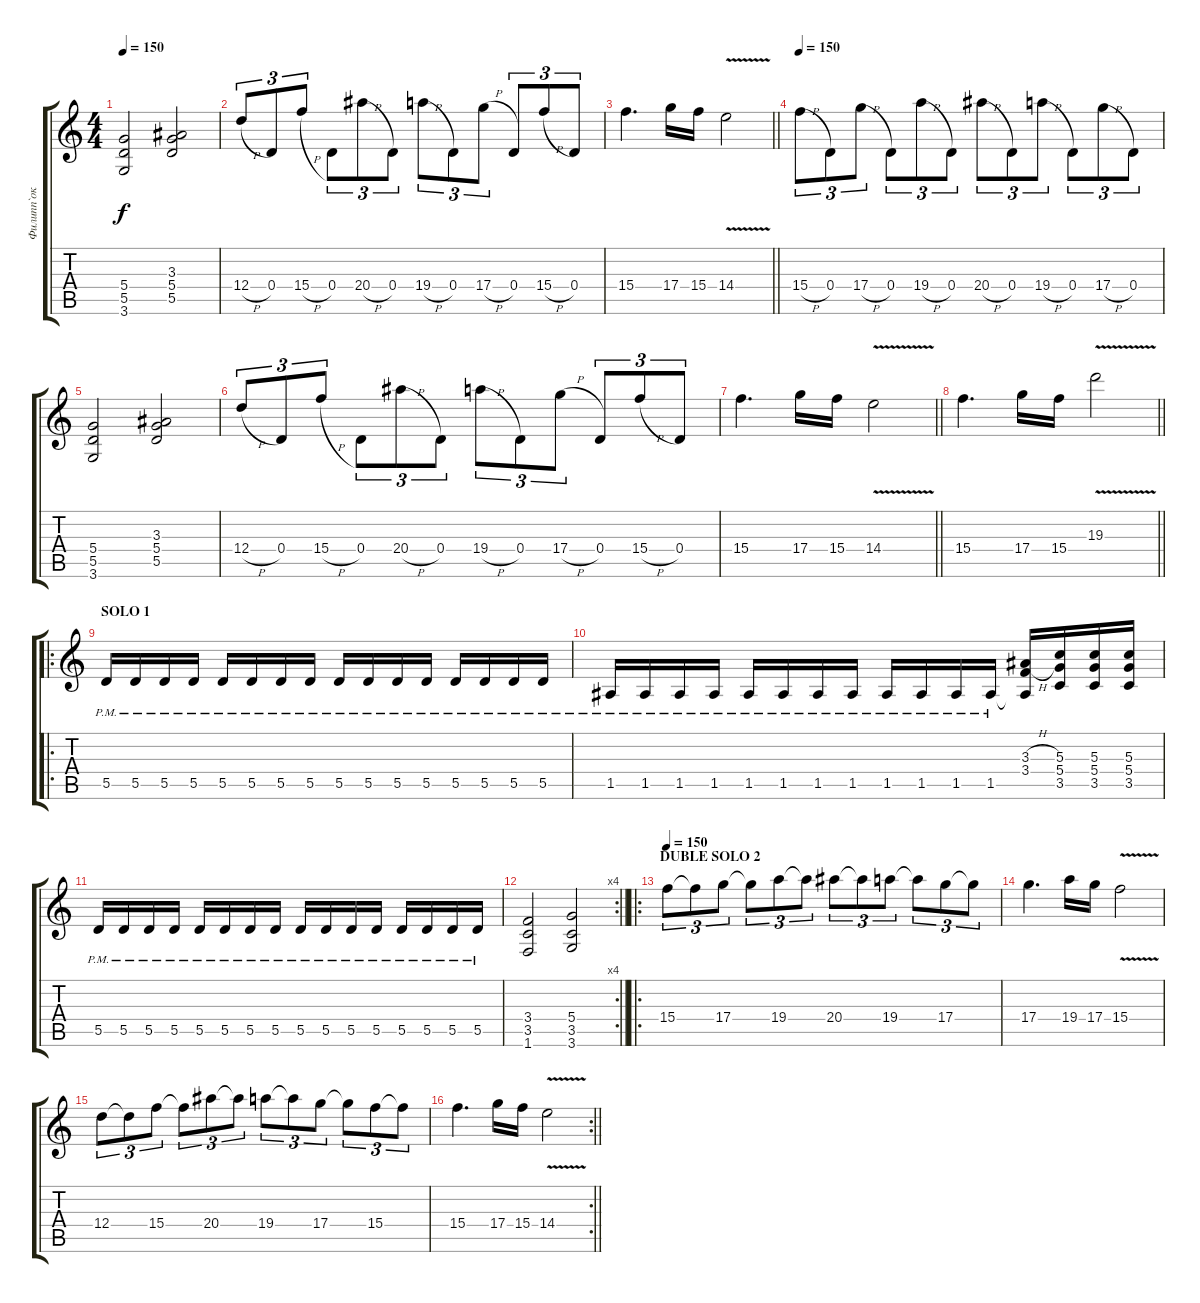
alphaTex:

\track ("Филипп`ок :)" "Филипп`ок ") {instrument distortionguitar}
\staff {score tabs}
\tuning (E4 B3 G3 D3 A2 E2) {hide}
\ts (4 4)
\tempo 150
\clef g2
\ks c
(5.4 5.5 3.6).2{dy f} (3.3 5.4 5.5).2 |
12.4{h}.8{tu (3 2)} 0.4.8{tu (3 2)} 15.4{h}.8{tu (3 2)} 0.4.8{tu (3 2)} 20.4{h}.8{tu (3 2)} 0.4.8{tu (3 2)} 19.4{h}.8{tu (3 2)} 0.4.8{tu (3 2)} 17.4{h}.8{tu (3 2)} 0.4.8{tu (3 2)} 15.4{h}.8{tu (3 2)} 0.4.8{tu (3 2)} |
\barLineRight lightlight
15.4.4{d} 17.4.16 15.4.16 14.4{v}.2 |
\tempo 150
15.4{h}.8{tu (3 2)} 0.4.8{tu (3 2)} 17.4{h}.8{tu (3 2)} 0.4.8{tu (3 2)} 19.4{h}.8{tu (3 2)} 0.4.8{tu (3 2)} 20.4{h}.8{tu (3 2)} 0.4.8{tu (3 2)} 19.4{h}.8{tu (3 2)} 0.4.8{tu (3 2)} 17.4{h}.8{tu (3 2)} 0.4.8{tu (3 2)} |
(5.4 5.5 3.6).2 (3.3 5.4 5.5).2 |
12.4{h}.8{tu (3 2)} 0.4.8{tu (3 2)} 15.4{h}.8{tu (3 2)} 0.4.8{tu (3 2)} 20.4{h}.8{tu (3 2)} 0.4.8{tu (3 2)} 19.4{h}.8{tu (3 2)} 0.4.8{tu (3 2)} 17.4{h}.8{tu (3 2)} 0.4.8{tu (3 2)} 15.4{h}.8{tu (3 2)} 0.4.8{tu (3 2)} |
\barLineRight lightlight
15.4.4{d} 17.4.16 15.4.16 14.4{v}.2 |
\barLineRight lightlight
15.4.4{d} 17.4.16 15.4.16 19.3{v}.2 |
\ro
\section ("" "SOLO 1")
5.5{pm}.16 5.5{pm}.16 5.5{pm}.16 5.5{pm}.16 5.5{pm}.16 5.5{pm}.16 5.5{pm}.16 5.5{pm}.16 5.5{pm}.16 5.5{pm}.16 5.5{pm}.16 5.5{pm}.16 5.5{pm}.16 5.5{pm}.16 5.5{pm}.16 5.5{pm}.16 |
1.5{pm}.16 1.5{pm}.16 1.5{pm}.16 1.5{pm}.16 1.5{pm}.16 1.5{pm}.16 1.5{pm}.16 1.5{pm}.16 1.5{pm}.16 1.5{pm}.16 1.5{pm}.16 1.5{pm}.16 (3.3{h} 3.4{h} 1.5{t}).16 (5.3 5.4 3.5).16 (5.3 5.4 3.5).16 (5.3 5.4 3.5).16 |
5.5{pm}.16 5.5{pm}.16 5.5{pm}.16 5.5{pm}.16 5.5{pm}.16 5.5{pm}.16 5.5{pm}.16 5.5{pm}.16 5.5{pm}.16 5.5{pm}.16 5.5{pm}.16 5.5{pm}.16 5.5{pm}.16 5.5{pm}.16 5.5{pm}.16 5.5{pm}.16 |
\rc 4
\barLineRight lightlight
(3.4 3.5 1.6).2 (5.4 3.5 3.6).2 |
\ro
\section ("" "DUBLE SOLO 2")
\tempo 150
15.4.8{tu (3 2)} 15.4{t}.8{tu (3 2)} 17.4.8{tu (3 2)} 17.4{t}.8{tu (3 2)} 19.4.8{tu (3 2)} 19.4{t}.8{tu (3 2)} 20.4.8{tu (3 2)} 20.4{t}.8{tu (3 2)} 19.4.8{tu (3 2)} 19.4{t}.8{tu (3 2)} 17.4.8{tu (3 2)} 17.4{t}.8{tu (3 2)} |
17.4.4{d} 19.4.16 17.4.16 15.4{v}.2 |
12.4.8{tu (3 2)} 12.4{t}.8{tu (3 2)} 15.4.8{tu (3 2)} 15.4{t}.8{tu (3 2)} 20.4.8{tu (3 2)} 20.4{t}.8{tu (3 2)} 19.4.8{tu (3 2)} 19.4{t}.8{tu (3 2)} 17.4.8{tu (3 2)} 17.4{t}.8{tu (3 2)} 15.4.8{tu (3 2)} 15.4{t}.8{tu (3 2)} |
\rc 2
\barLineRight lightlight
15.4.4{d} 17.4.16 15.4.16 14.4{v}.2
